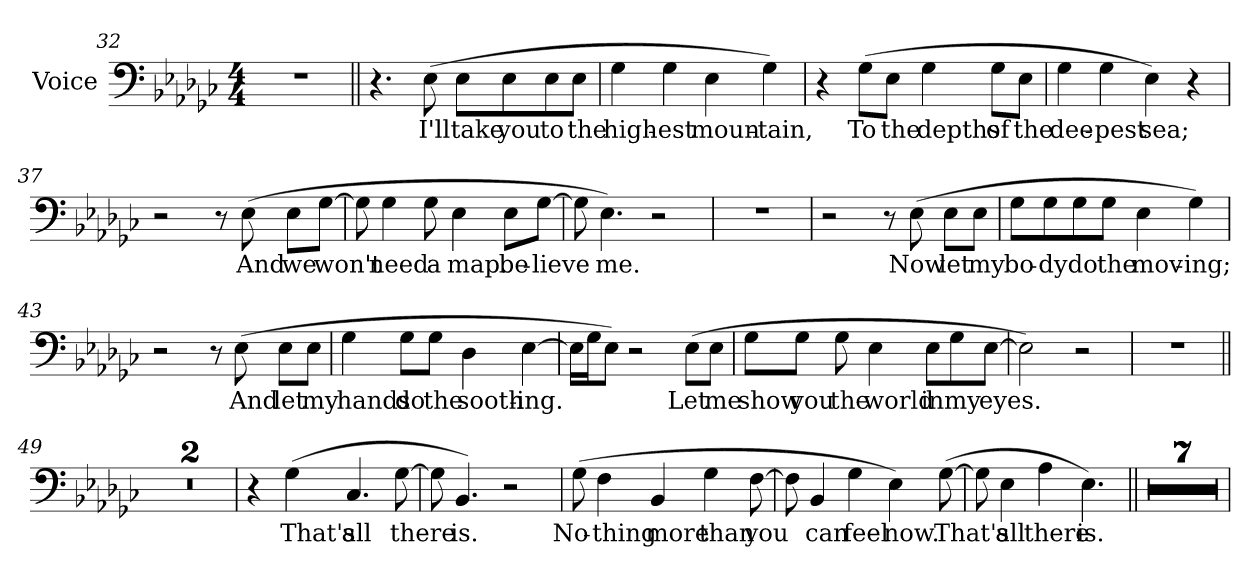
**kern	**text
*part1	*part1
*staff1	*staff1
*I"Voice	*
*I'Voice	*
!!LO:LB:g=z
*clefF4	*
*k[b-e-a-d-g-c-]	*
*e-:	*
*M4/4	*
=32	=32
1r	.
=33||	=33||
4.r	.
!	!LO:LY:b:color=#000000
(8E-i\	I'll
!	!LO:LY:b:color=#000000
8E-i\L	take
!	!LO:LY:b:color=#000000
8E-i\	you
!	!LO:LY:b:color=#000000
8E-i\	to
!	!LO:LY:b:color=#000000
8E-i\J	the
=34	=34
!	!LO:LY:b:color=#000000
4G-i\	high-
!	!LO:LY:b:color=#000000
4G-i\	-est
!	!LO:LY:b:color=#000000
4E-i\	moun-
!	!LO:LY:b:color=#000000
4G-i\)	-tain,
=35	=35
4r	.
!	!LO:LY:b:color=#000000
(8G-i\L	To
!	!LO:LY:b:color=#000000
8E-i\J	the
!	!LO:LY:b:color=#000000
4G-i\	depths
!	!LO:LY:b:color=#000000
8G-i\L	of
!	!LO:LY:b:color=#000000
8E-i\J	the
=36	=36
!	!LO:LY:b:color=#000000
4G-i\	dee-
!	!LO:LY:b:color=#000000
4G-i\	-pest
!	!LO:LY:b:color=#000000
4E-i\)	sea;
4r	.
!!LO:LB:g=z
=37	=37
2r	.
8r	.
!	!LO:LY:b:color=#000000
(8E-i\	And
!	!LO:LY:b:color=#000000
8E-i\L	we
!	!LO:LY:b:color=#000000
[8G-i\J	won't
=38	=38
8G-i\]	.
!	!LO:LY:b:color=#000000
4G-i\	need
!	!LO:LY:b:color=#000000
8G-i\	a
!	!LO:LY:b:color=#000000
4E-i\	map.
!	!LO:LY:b:color=#000000
8E-i\L	be-
!	!LO:LY:b:color=#000000
[8G-i\J	-lieve
=39	=39
8G-i\]	.
!	!LO:LY:b:color=#000000
4.E-i\)	me.
2r	.
=40	=40
1r	.
=41	=41
2r	.
8r	.
!	!LO:LY:b:color=#000000
(8E-i\	Now
!	!LO:LY:b:color=#000000
8E-i\L	let
!	!LO:LY:b:color=#000000
8E-i\J	my
!!LO:LB:g=z
=42	=42
!	!LO:LY:b:color=#000000
8G-i\L	bo-
!	!LO:LY:b:color=#000000
8G-i\	-dy
!	!LO:LY:b:color=#000000
8G-i\	do
!	!LO:LY:b:color=#000000
8G-i\J	the
!	!LO:LY:b:color=#000000
4E-i\	mov-
!	!LO:LY:b:color=#000000
4G-i\)	-ing;
=43	=43
2r	.
8r	.
!	!LO:LY:b:color=#000000
(8E-i\	And
!	!LO:LY:b:color=#000000
8E-i\L	let
!	!LO:LY:b:color=#000000
8E-i\J	my
=44	=44
!	!LO:LY:b:color=#000000
4G-i\	hands
!	!LO:LY:b:color=#000000
8G-i\L	do
!	!LO:LY:b:color=#000000
8G-i\J	the
!	!LO:LY:b:color=#000000
4D-i\	sooth-
!	!LO:LY:b:color=#000000
[4E-i\	-ing.
=45	=45
16E-i\LL]	.
16G-i\J	.
8E-i\J)	.
2r	.
!	!LO:LY:b:color=#000000
(8E-i\L	Let
!	!LO:LY:b:color=#000000
8E-i\J	me
!!LO:LB:g=z
=46	=46
!	!LO:LY:b:color=#000000
8G-i\L	show
!	!LO:LY:b:color=#000000
8G-i\J	you
!	!LO:LY:b:color=#000000
8G-i\	the
!	!LO:LY:b:color=#000000
4E-i\	world
!	!LO:LY:b:color=#000000
8E-i\L	in
!	!LO:LY:b:color=#000000
8G-i\	my
!	!LO:LY:b:color=#000000
[8E-i\J	eyes.
=47	=47
2E-i\])	.
2r	.
=48	=48
1r	.
=49||	=49||
1r	.
=50	=50
1r	.
=51	=51
4r	.
!	!LO:LY:b:color=#000000
(4G-i\	That's
!	!LO:LY:b:color=#000000
4.C-i/	all
!	!LO:LY:b:color=#000000
[8G-i\	there
!!LO:PB:g=z
=52	=52
8G-i\]	.
!	!LO:LY:b:color=#000000
4.BB-i/)	is.
2r	.
=53	=53
!	!LO:LY:b:color=#000000
(8G-i\	No-
!	!LO:LY:b:color=#000000
4Fi\	-thing
!	!LO:LY:b:color=#000000
4BB-i/	more
!	!LO:LY:b:color=#000000
4G-i\	than
!	!LO:LY:b:color=#000000
[8Fi\	you
=54	=54
8Fi\]	.
!	!LO:LY:b:color=#000000
4BB-i/	can
!	!LO:LY:b:color=#000000
4G-i\	feel
!	!LO:LY:b:color=#000000
4E-i\)	now.
!	!LO:LY:b:color=#000000
([8G-i\	That's
=55	=55
8G-i\]	.
!	!LO:LY:b:color=#000000
4E-i\	all
!	!LO:LY:b:color=#000000
4A-i\	there
!	!LO:LY:b:color=#000000
4.E-i\)	is.
=56||	=56||
1r	.
!!LO:LB:g=z
=57	=57
1r	.
=58	=58
1r	.
=59	=59
1r	.
=60	=60
1r	.
=61	=61
1r	.
=62	=62
1r	.
=	=
*-	*-
